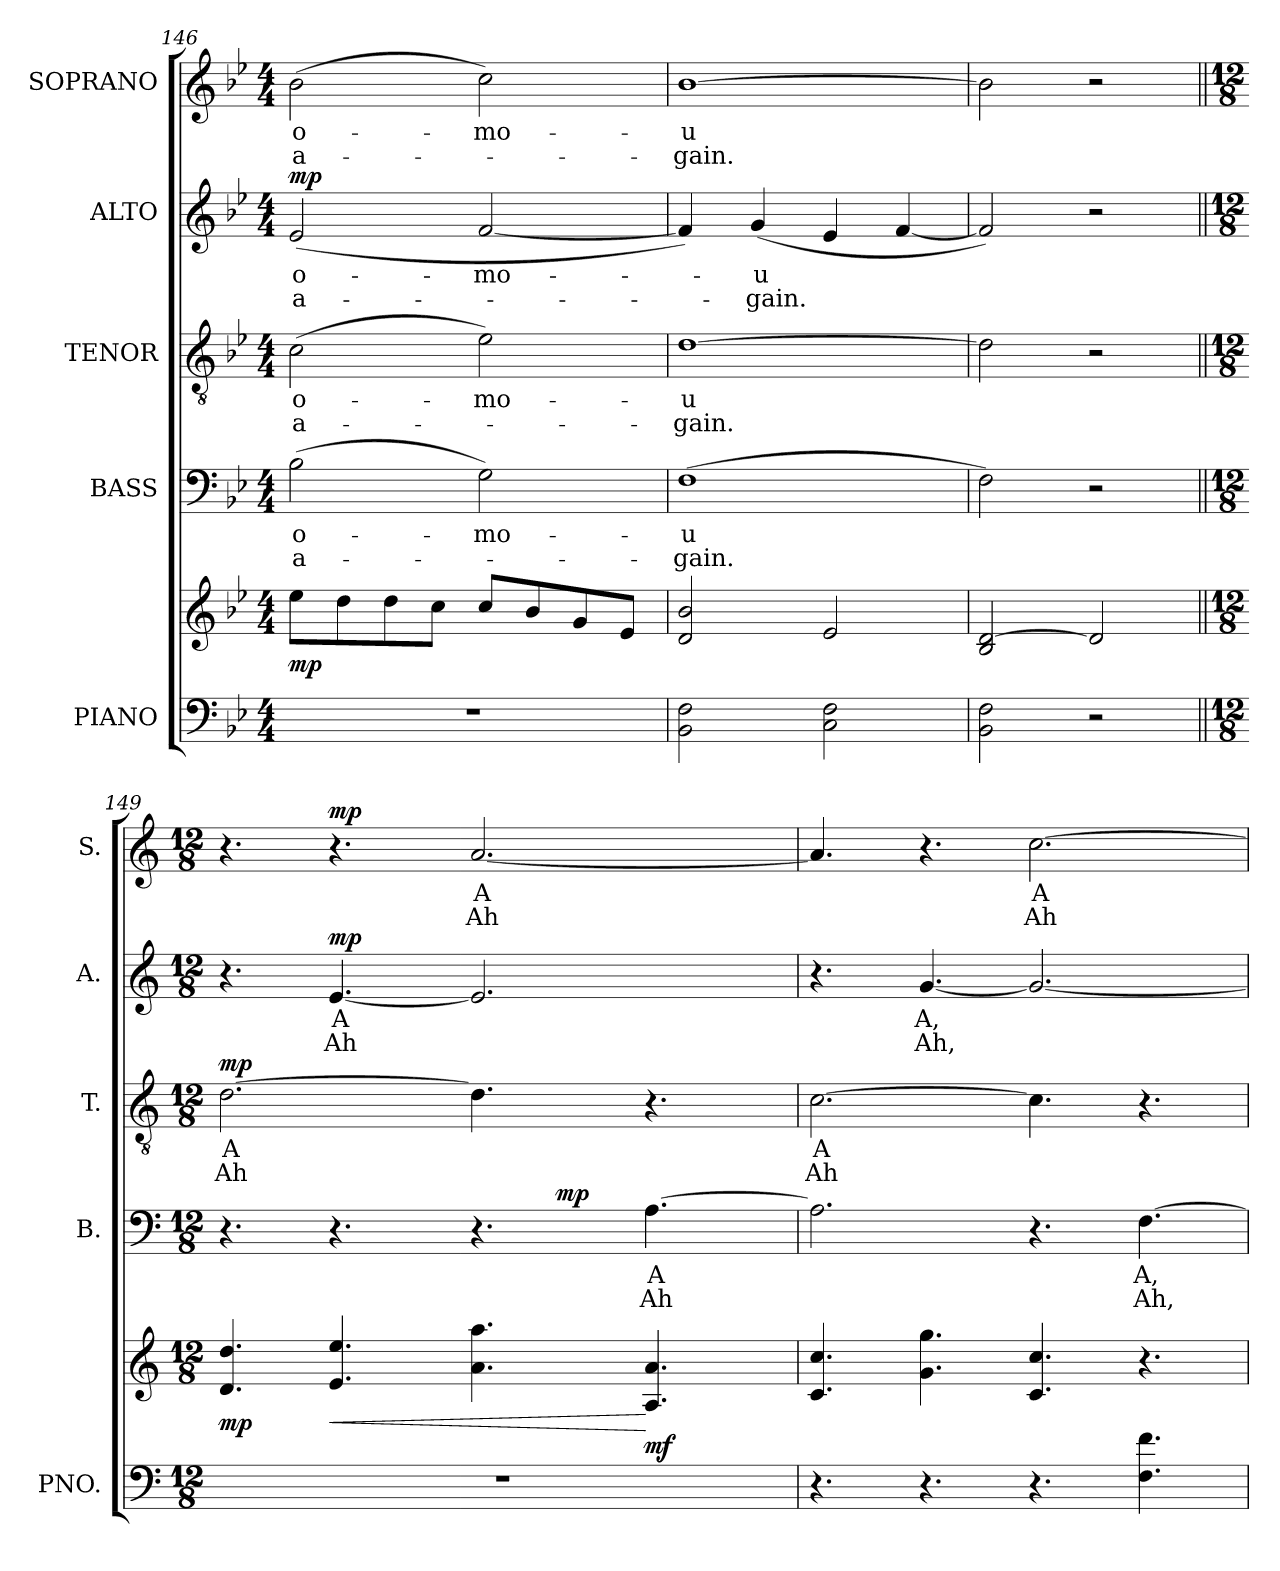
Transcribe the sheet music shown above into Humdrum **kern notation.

**kern	**kern	**dynam	**kern	**text	**text	**dynam	**kern	**text	**text	**dynam	**kern	**text	**text	**dynam	**kern	**text	**text	**dynam
*part5	*part5	*part5	*part4	*part4	*part4	*part4	*part3	*part3	*part3	*part3	*part2	*part2	*part2	*part2	*part1	*part1	*part1	*part1
*staff6	*staff5	*staff5/6	*staff4	*staff4	*staff4	*staff4	*staff3	*staff3	*staff3	*staff3	*staff2	*staff2	*staff2	*staff2	*staff1	*staff1	*staff1	*staff1
*I"PIANO	*	*	*I"BASS	*	*	*	*I"TENOR	*	*	*	*I"ALTO	*	*	*	*I"SOPRANO	*	*	*
*I'PNO.	*	*	*I'B.	*	*	*	*I'T.	*	*	*	*I'A.	*	*	*	*I'S.	*	*	*
*clefF4	*clefG2	*	*clefF4	*	*	*	*clefGv2	*	*	*	*clefG2	*	*	*	*clefG2	*	*	*
*	*	*	*	*	*	*	*ITrd7c12	*	*	*	*	*	*	*	*	*	*	*
*k[b-e-]	*k[b-e-]	*	*k[b-e-]	*	*	*	*k[b-e-]	*	*	*	*k[b-e-]	*	*	*	*k[b-e-]	*	*	*
*B-:	*B-:	*	*B-:	*	*	*	*B-:	*	*	*	*B-:	*	*	*	*B-:	*	*	*
*M4/4	*M4/4	*	*M4/4	*	*	*	*M4/4	*	*	*	*M4/4	*	*	*	*M4/4	*	*	*
=146	=146	=146	=146	=146	=146	=146	=146	=146	=146	=146	=146	=146	=146	=146	=146	=146	=146	=146
!	!	!	!	!LO:LY:b:color=#000000	!LO:LY:b:color=#000000	!	!	!	!	!	!	!	!	!	!	!	!	!
!	!	!	!	!	!	!	!	!LO:LY:b:color=#000000	!LO:LY:b:color=#000000	!	!	!	!	!	!	!	!	!
!	!	!	!	!	!	!	!	!	!	!	!	!LO:LY:b:color=#000000	!LO:LY:b:color=#000000	!	!	!	!	!
!	!	!	!	!	!	!	!	!	!	!	!	!	!	!	!	!LO:LY:b:color=#000000	!LO:LY:b:color=#000000	!
1r	8ee-i\L	mp	(2B-i\	o-	a-	.	(2Ci\	o-	a-	.	(2e-i/	o-	a-	mp	(2b-i\	o-	a-	.
.	8ddi\	.	.	.	.	.	.	.	.	.	.	.	.	.	.	.	.	.
.	8ddi\	.	.	.	.	.	.	.	.	.	.	.	.	.	.	.	.	.
.	8cci\J	.	.	.	.	.	.	.	.	.	.	.	.	.	.	.	.	.
!	!	!	!	!LO:LY:b:color=#000000	!	!	!	!	!	!	!	!	!	!	!	!	!	!
!	!	!	!	!	!	!	!	!LO:LY:b:color=#000000	!	!	!	!	!	!	!	!	!	!
!	!	!	!	!	!	!	!	!	!	!	!	!LO:LY:b:color=#000000	!	!	!	!	!	!
!	!	!	!	!	!	!	!	!	!	!	!	!	!	!	!	!LO:LY:b:color=#000000	!	!
.	8cci/L	.	2Gi\)	-mo-	.	.	2E-i\)	-mo-	.	.	[2fi/	-mo-	.	.	2cci\)	-mo-	.	.
.	8b-i/	.	.	.	.	.	.	.	.	.	.	.	.	.	.	.	.	.
.	8gi/	.	.	.	.	.	.	.	.	.	.	.	.	.	.	.	.	.
.	8e-i/J	.	.	.	.	.	.	.	.	.	.	.	.	.	.	.	.	.
=147	=147	=147	=147	=147	=147	=147	=147	=147	=147	=147	=147	=147	=147	=147	=147	=147	=147	=147
!	!	!	!	!LO:LY:b:color=#000000	!LO:LY:b:color=#000000	!	!	!	!	!	!	!	!	!	!	!	!	!
!	!	!	!	!	!	!	!	!LO:LY:b:color=#000000	!LO:LY:b:color=#000000	!	!	!	!	!	!	!	!	!
!	!	!	!	!	!	!	!	!	!	!	!	!	!	!	!	!LO:LY:b:color=#000000	!LO:LY:b:color=#000000	!
2BB-i\ 2Fi	2di/ 2b-i	.	(1Fi	-u	-gain.	.	[1Di	-u	-gain.	.	4fi/])	.	.	.	[1b-i	-u	-gain.	.
!	!	!	!	!	!	!	!	!	!	!	!	!LO:LY:b:color=#000000	!LO:LY:b:color=#000000	!	!	!	!	!
.	.	.	.	.	.	.	.	.	.	.	(4gi/	-u	-gain.	.	.	.	.	.
2Ci\ 2Fi	2e-i/	.	.	.	.	.	.	.	.	.	4e-i/	.	.	.	.	.	.	.
.	.	.	.	.	.	.	.	.	.	.	[4fi/	.	.	.	.	.	.	.
=148	=148	=148	=148	=148	=148	=148	=148	=148	=148	=148	=148	=148	=148	=148	=148	=148	=148	=148
2BB-i\ 2Fi	2B-i/ [2di	.	2Fi\)	.	.	.	2Di\]	.	.	.	2fi/])	.	.	.	2b-i\]	.	.	.
2r	2di/]	.	2r	.	.	.	2r	.	.	.	2r	.	.	.	2r	.	.	.
!!LO:LB:g=z
=149||	=149||	=149||	=149||	=149||	=149||	=149||	=149||	=149||	=149||	=149||	=149||	=149||	=149||	=149||	=149||	=149||	=149||	=149||
!!LO:REH:place=s1:B:color=#000000:enc=box:fs=19.9975:t=5
*k[]	*k[]	*	*k[]	*	*	*	*k[]	*	*	*	*k[]	*	*	*	*k[]	*	*	*
*C:	*C:	*	*C:	*	*	*	*C:	*	*	*	*C:	*	*	*	*C:	*	*	*
*M12/8	*M12/8	*	*M12/8	*	*	*	*M12/8	*	*	*	*M12/8	*	*	*	*M12/8	*	*	*
!LO:N:vis=1	!	!	!	!	!	!	!	!	!	!	!	!	!	!	!	!	!	!
*	*MM50	*	*	*	*	*	*	*	*	*	*	*	*	*	*MM50	*	*	*
!	!	!	!	!	!	!	!	!LO:LY:b:color=#000000	!LO:LY:b:color=#000000	!	!	!	!	!	!	!	!	!
*	*	*	*^	*	*	*	*	*	*	*	*	*	*	*	*	*	*	*
1.r	4.di/ 4.ddi	mp	4.r	2ryy	.	.	.	[2.Di\	A	Ah	mp	4.r	.	.	.	4.r	.	.	.
!	!	!LO:HP:b	!	!	!	!	!	!	!	!	!	!	!	!	!	!	!	!	!
!	!	!	!	!	!	!	!	!	!	!	!	!	!LO:LY:b:color=#000000	!LO:LY:b:color=#000000	!	!	!	!	!
.	4.ei/ 4.eei	<	4.r	.	.	.	.	.	.	.	.	[4.ei/	A	Ah	mp	4.r	.	.	mp
.	.	.	.	4ryy	.	.	.	.	.	.	.	.	.	.	.	.	.	.	.
!	!	!	!	!	!	!	!	!	!	!	!	!	!	!	!	!	!LO:LY:b:color=#000000	!LO:LY:b:color=#000000	!
.	4.ai\ 4.aai	.	4.r	16ryy	.	.	.	4.Di\]	.	.	.	2.ei/]	.	.	.	[2.ai/	A	Ah	.
.	.	.	.	32ryy	.	.	.	.	.	.	.	.	.	.	.	.	.	.	.
.	.	.	.	64ryy	.	.	.	.	.	.	.	.	.	.	.	.	.	.	.
.	.	.	.	256.ryy	.	.	.	.	.	.	.	.	.	.	.	.	.	.	.
.	.	.	.	2ryy	.	.	mp	.	.	.	.	.	.	.	.	.	.	.	.
!	!	!	!	!	!LO:LY:b:color=#000000	!LO:LY:b:color=#000000	!	!	!	!	!	!	!	!	!	!	!	!	!
.	4.Ai/ 4.ai	[ mf	[4.Ai\	.	A	Ah	.	4.r	.	.	.	.	.	.	.	.	.	.	.
.	.	.	.	8ryy	.	.	.	.	.	.	.	.	.	.	.	.	.	.	.
.	.	.	.	128ryy	.	.	.	.	.	.	.	.	.	.	.	.	.	.	.
.	.	.	.	512ryy	.	.	.	.	.	.	.	.	.	.	.	.	.	.	.
*	*	*	*v	*v	*	*	*	*	*	*	*	*	*	*	*	*	*	*	*
=150	=150	=150	=150	=150	=150	=150	=150	=150	=150	=150	=150	=150	=150	=150	=150	=150	=150	=150
*	*	*	*^	*	*	*	*	*	*	*	*	*	*	*	*	*	*	*
!	!	!	!	!	!	!	!	!	!LO:LY:b:color=#000000	!LO:LY:b:color=#000000	!	!	!	!	!	!	!	!	!
*	*	*	*v	*v	*	*	*	*	*	*	*	*	*	*	*	*	*	*	*
4.r	4.ci/ 4.cci	.	2.Ai\]	.	.	.	[2.Ci\	A	Ah	.	4.r	.	.	.	4.ai/]	.	.	.
!	!	!	!	!	!	!	!	!	!	!	!	!LO:LY:b:color=#000000	!LO:LY:b:color=#000000	!	!	!	!	!
4.r	4.gi\ 4.ggi	.	.	.	.	.	.	.	.	.	[4.gi/	A,	Ah,	.	4.r	.	.	.
!	!	!	!	!	!	!	!	!	!	!	!	!	!	!	!	!LO:LY:b:color=#000000	!LO:LY:b:color=#000000	!
4.r	4.ci/ 4.cci	.	4.r	.	.	.	4.Ci\]	.	.	.	2.gi/_	.	.	.	[2.cci\	A	Ah	.
!	!	!	!	!LO:LY:b:color=#000000	!LO:LY:b:color=#000000	!	!	!	!	!	!	!	!	!	!	!	!	!
4.Fi\ 4.fi	4.r	.	[4.Fi\	A,	Ah,	.	4.r	.	.	.	.	.	.	.	.	.	.	.
=	=	=	=	=	=	=	=	=	=	=	=	=	=	=	=	=	=	=
*-	*-	*-	*-	*-	*-	*-	*-	*-	*-	*-	*-	*-	*-	*-	*-	*-	*-	*-
